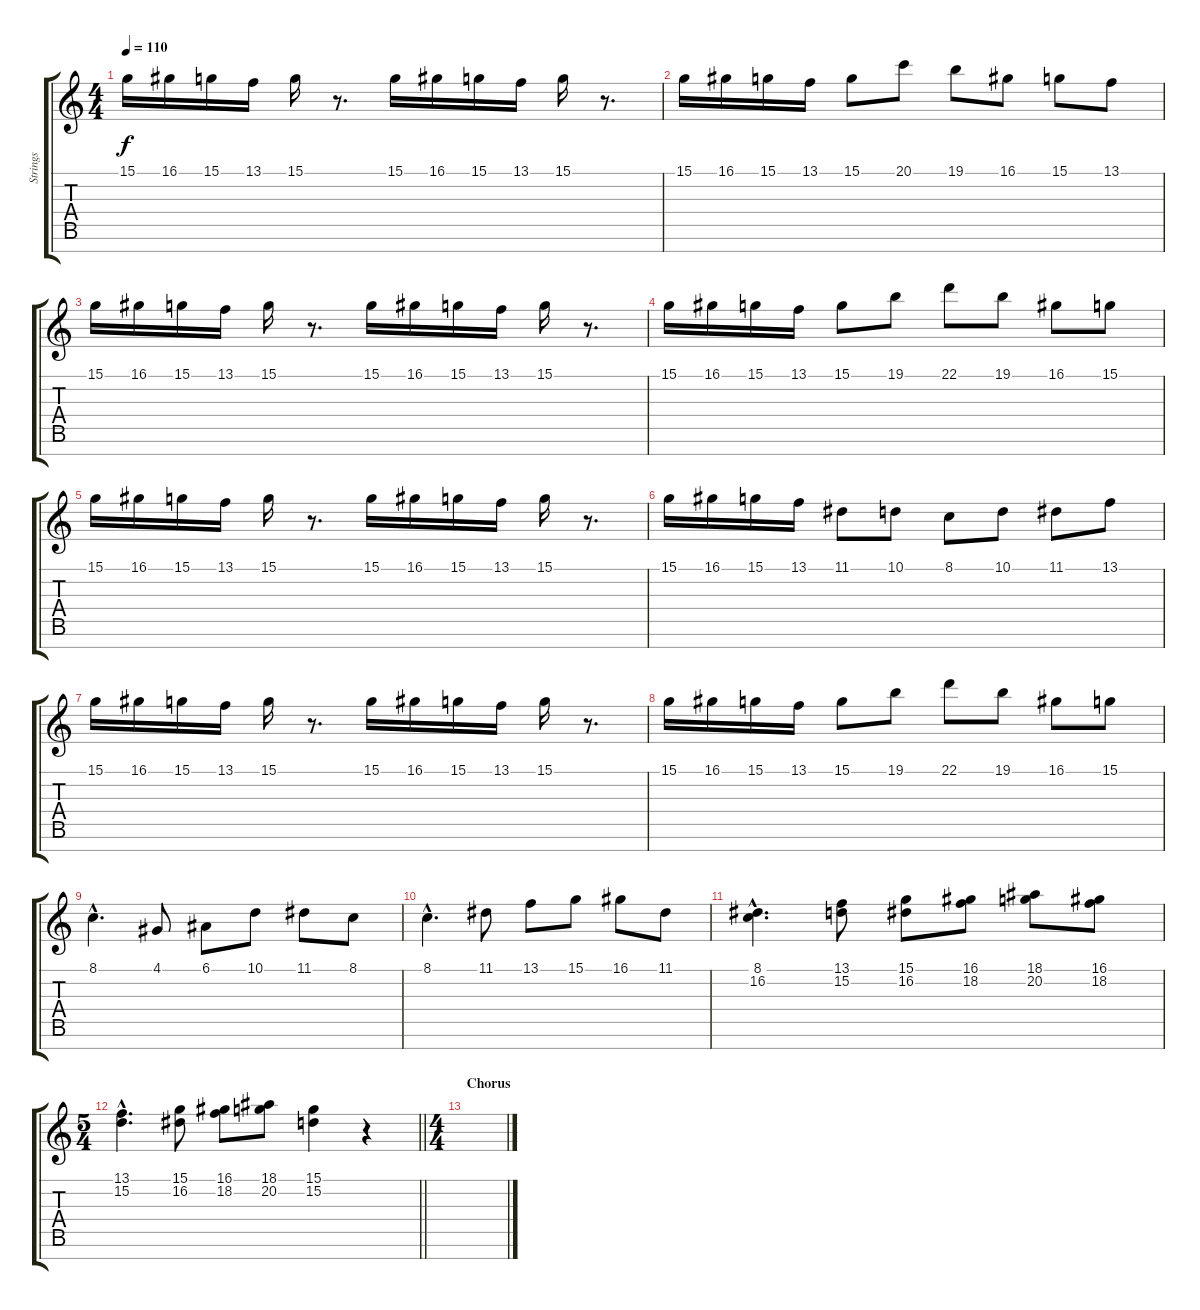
\track ("Strings" "Strings") {instrument stringensemble1}
\staff {score tabs}
\tuning (E4 B3 G3 D3 A2 E2 B1) {hide}
\ts (4 4)
\section ("" "")
\tempo 110
\clef g2
\ks c
15.1.16{dy f} 16.1.16 15.1.16 13.1.16 15.1.16 r.8{d} 15.1.16 16.1.16 15.1.16 13.1.16 15.1.16 r.8{d} |
15.1.16 16.1.16 15.1.16 13.1.16 15.1.8 20.1.8 19.1.8 16.1.8 15.1.8 13.1.8 |
15.1.16 16.1.16 15.1.16 13.1.16 15.1.16 r.8{d} 15.1.16 16.1.16 15.1.16 13.1.16 15.1.16 r.8{d} |
15.1.16 16.1.16 15.1.16 13.1.16 15.1.8 19.1.8 22.1.8 19.1.8 16.1.8 15.1.8 |
15.1.16 16.1.16 15.1.16 13.1.16 15.1.16 r.8{d} 15.1.16 16.1.16 15.1.16 13.1.16 15.1.16 r.8{d} |
15.1.16 16.1.16 15.1.16 13.1.16 11.1.8 10.1.8 8.1.8 10.1.8 11.1.8 13.1.8 |
15.1.16 16.1.16 15.1.16 13.1.16 15.1.16 r.8{d} 15.1.16 16.1.16 15.1.16 13.1.16 15.1.16 r.8{d} |
15.1.16 16.1.16 15.1.16 13.1.16 15.1.8 19.1.8 22.1.8 19.1.8 16.1.8 15.1.8 |
8.1{hac}.4{d} 4.1.8 6.1.8 10.1.8 11.1.8 8.1.8 |
8.1{hac}.4{d} 11.1.8 13.1.8 15.1.8 16.1.8 11.1.8 |
(8.1{hac} 16.2{hac}).4{d} (13.1 15.2).8 (15.1 16.2).8 (16.1 18.2).8 (18.1 20.2).8 (16.1 18.2).8 |
\ts (5 4)
\barLineRight lightlight
(13.1{hac} 15.2{hac}).4{d} (15.1 16.2).8 (16.1 18.2).8 (18.1 20.2).8 (15.1 15.2).4 r.4 |
\ts (4 4)
\section ("" "Chorus")
